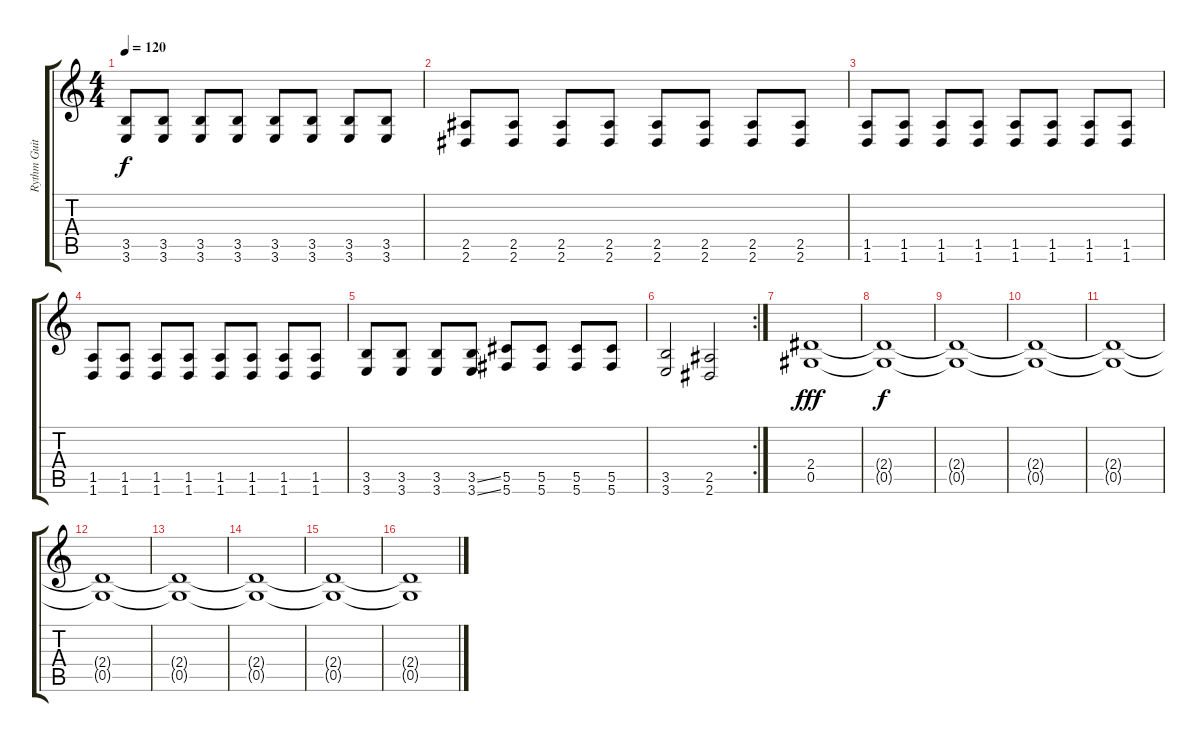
\track ("Rythm Guitar" "Rythm Guit") {instrument distortionguitar}
\staff {score tabs}
\tuning (Eb4 Bb3 Gb3 Db3 Ab2 Db2) {hide}
\ts (4 4)
\tempo 120
\clef g2
\ks c
(3.5 3.6).8{dy f} (3.5 3.6).8 (3.5 3.6).8 (3.5 3.6).8 (3.5 3.6).8 (3.5 3.6).8 (3.5 3.6).8 (3.5 3.6).8 |
(2.5 2.6).8 (2.5 2.6).8 (2.5 2.6).8 (2.5 2.6).8 (2.5 2.6).8 (2.5 2.6).8 (2.5 2.6).8 (2.5 2.6).8 |
(1.5 1.6).8 (1.5 1.6).8 (1.5 1.6).8 (1.5 1.6).8 (1.5 1.6).8 (1.5 1.6).8 (1.5 1.6).8 (1.5 1.6).8 |
(1.5 1.6).8 (1.5 1.6).8 (1.5 1.6).8 (1.5 1.6).8 (1.5 1.6).8 (1.5 1.6).8 (1.5 1.6).8 (1.5 1.6).8 |
(3.5 3.6).8 (3.5 3.6).8 (3.5 3.6).8 (3.5{ss} 3.6{ss}).8 (5.5 5.6).8 (5.5 5.6).8 (5.5 5.6).8 (5.5 5.6).8 |
\rc 2
(3.5 3.6).2 (2.5 2.6).2 |
(2.4 0.5).1{dy fff} |
(2.4{t} 0.5{t}).1{dy f} |
(2.4{t} 0.5{t}).1{volume 8} |
(2.4{t} 0.5{t}).1 |
(2.4{t} 0.5{t}).1 |
(2.4{t} 0.5{t}).1 |
(2.4{t} 0.5{t}).1{volume 0} |
(2.4{t} 0.5{t}).1 |
(2.4{t} 0.5{t}).1 |
(2.4{t} 0.5{t}).1
